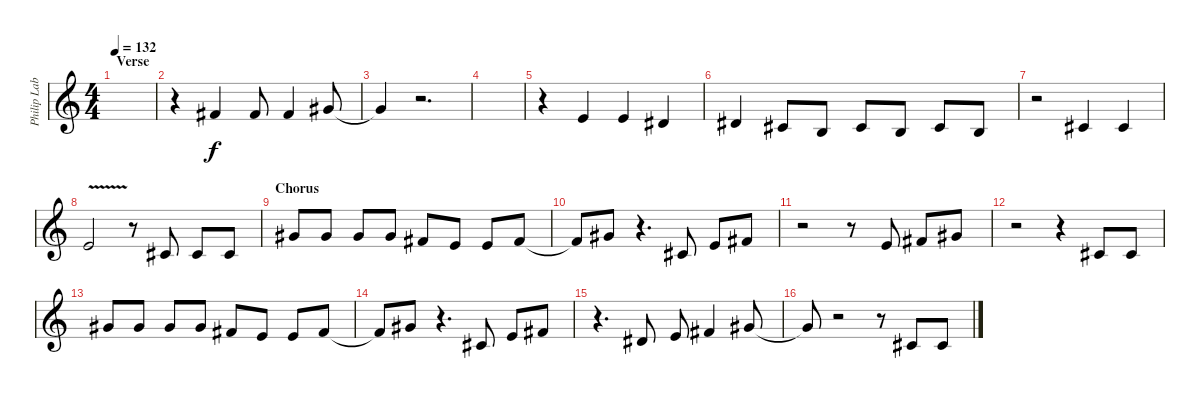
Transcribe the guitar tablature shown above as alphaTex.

\track ("Philip Labonte" "Philip Lab") {instrument voiceoohs}
\staff {score}
\tuning (E4 B3 G3 D3 A2 E2 B1) {hide}
\ts (4 4)
\section ("" "Verse")
\tempo 132
\clef g2
\ks c
|
r.4 2.1.4 2.1.8 2.1.4 4.1.8 |
4.1{t}.4 r.2{d} |
|
r.4 0.1.4 0.1.4 4.2.4 |
4.2.4 2.2.8 0.2.8 2.2.8 0.2.8 2.2.8 0.2.8 |
r.2 2.2.4 2.2.4 |
0.1{v}.2 r.8 2.2.8 2.2.8 2.2.8 |
\section ("" "Chorus")
4.1.8 4.1.8 4.1.8 4.1.8 2.1.8 0.1.8 0.1.8 2.1.8 |
2.1{t}.8 4.1.8 r.4{d} 2.2.8 0.1.8 2.1.8 |
r.2 r.8 0.1.8 2.1.8 4.1.8 |
r.2 r.4 2.2.8 2.2.8 |
4.1.8 4.1.8 4.1.8 4.1.8 2.1.8 0.1.8 0.1.8 2.1.8 |
2.1{t}.8 4.1.8 r.4{d} 2.2.8 0.1.8 2.1.8 |
r.4{d} 4.2.8 0.1.8 2.1.4 4.1.8 |
4.1{t}.8 r.2 r.8 2.2.8 2.2.8
